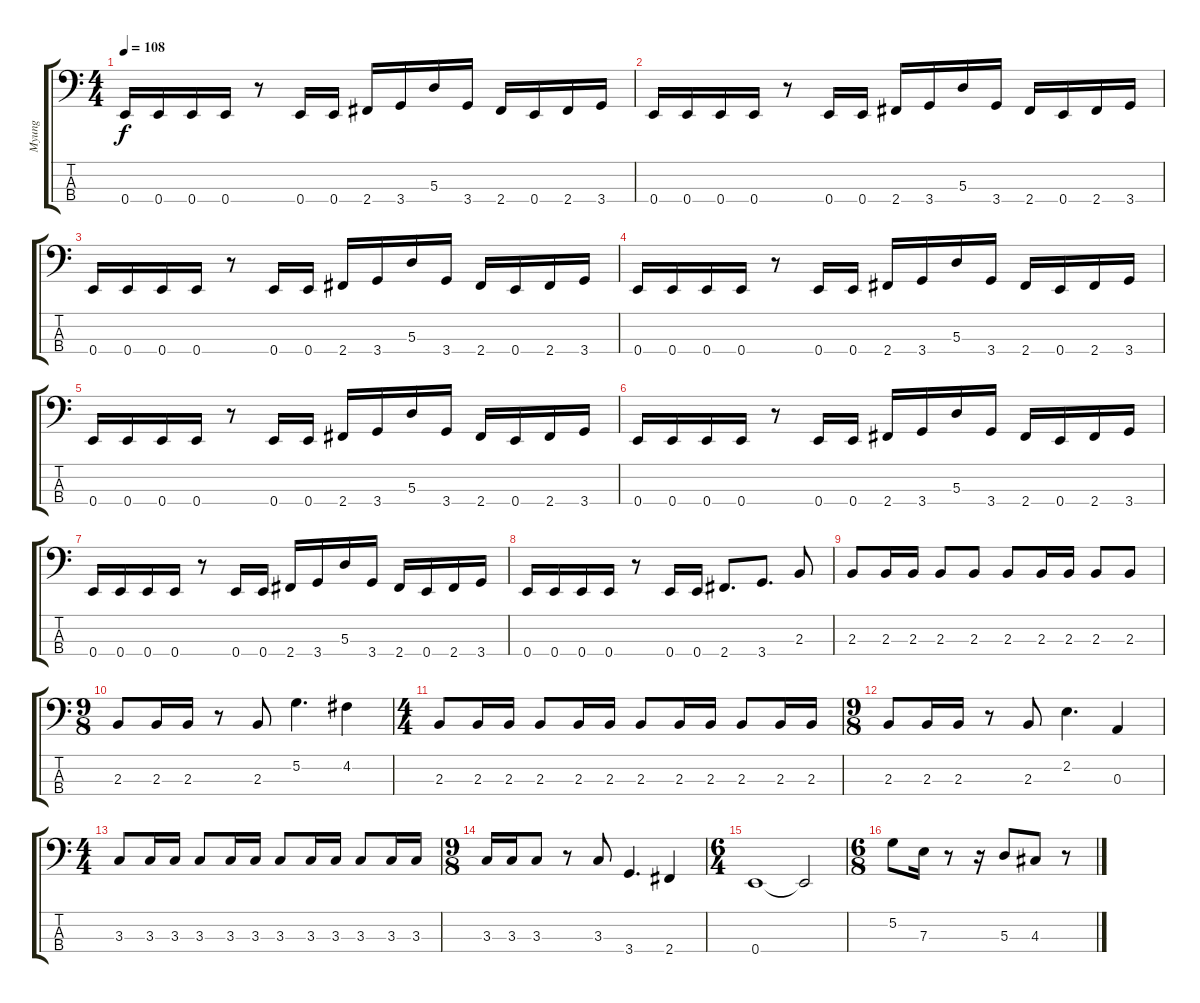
\track ("Myung" "Myung") {instrument electricbassfinger}
\staff {score tabs}
\tuning (G2 D2 A1 E1) {hide}
\ts (4 4)
\tempo 108
\clef f4
\ks c
0.4.16{dy f} 0.4.16 0.4.16 0.4.16 r.8 0.4.16 0.4.16 2.4.16 3.4.16 5.3.16 3.4.16 2.4.16 0.4.16 2.4.16 3.4.16 |
0.4.16 0.4.16 0.4.16 0.4.16 r.8 0.4.16 0.4.16 2.4.16 3.4.16 5.3.16 3.4.16 2.4.16 0.4.16 2.4.16 3.4.16 |
0.4.16 0.4.16 0.4.16 0.4.16 r.8 0.4.16 0.4.16 2.4.16 3.4.16 5.3.16 3.4.16 2.4.16 0.4.16 2.4.16 3.4.16 |
0.4.16 0.4.16 0.4.16 0.4.16 r.8 0.4.16 0.4.16 2.4.16 3.4.16 5.3.16 3.4.16 2.4.16 0.4.16 2.4.16 3.4.16 |
0.4.16 0.4.16 0.4.16 0.4.16 r.8 0.4.16 0.4.16 2.4.16 3.4.16 5.3.16 3.4.16 2.4.16 0.4.16 2.4.16 3.4.16 |
0.4.16 0.4.16 0.4.16 0.4.16 r.8 0.4.16 0.4.16 2.4.16 3.4.16 5.3.16 3.4.16 2.4.16 0.4.16 2.4.16 3.4.16 |
0.4.16 0.4.16 0.4.16 0.4.16 r.8 0.4.16 0.4.16 2.4.16 3.4.16 5.3.16 3.4.16 2.4.16 0.4.16 2.4.16 3.4.16 |
0.4.16 0.4.16 0.4.16 0.4.16 r.8 0.4.16 0.4.16 2.4.8{d} 3.4.8{d} 2.3.8 |
2.3.8 2.3.16 2.3.16 2.3.8 2.3.8 2.3.8 2.3.16 2.3.16 2.3.8 2.3.8 |
\ts (9 8)
2.3.8 2.3.16 2.3.16 r.8 2.3.8 5.2.4{d} 4.2.4 |
\ts (4 4)
2.3.8 2.3.16 2.3.16 2.3.8 2.3.16 2.3.16 2.3.8 2.3.16 2.3.16 2.3.8 2.3.16 2.3.16 |
\ts (9 8)
2.3.8 2.3.16 2.3.16 r.8 2.3.8 2.2.4{d} 0.3.4 |
\ts (4 4)
3.3.8 3.3.16 3.3.16 3.3.8 3.3.16 3.3.16 3.3.8 3.3.16 3.3.16 3.3.8 3.3.16 3.3.16 |
\ts (9 8)
3.3.16 3.3.16 3.3.8 r.8 3.3.8 3.4.4{d} 2.4.4 |
\ts (6 4)
0.4.1 0.4{t}.2 |
\ts (6 8)
5.2.8 7.3.16 r.8 r.16 5.3.8 4.3.8 r.8
